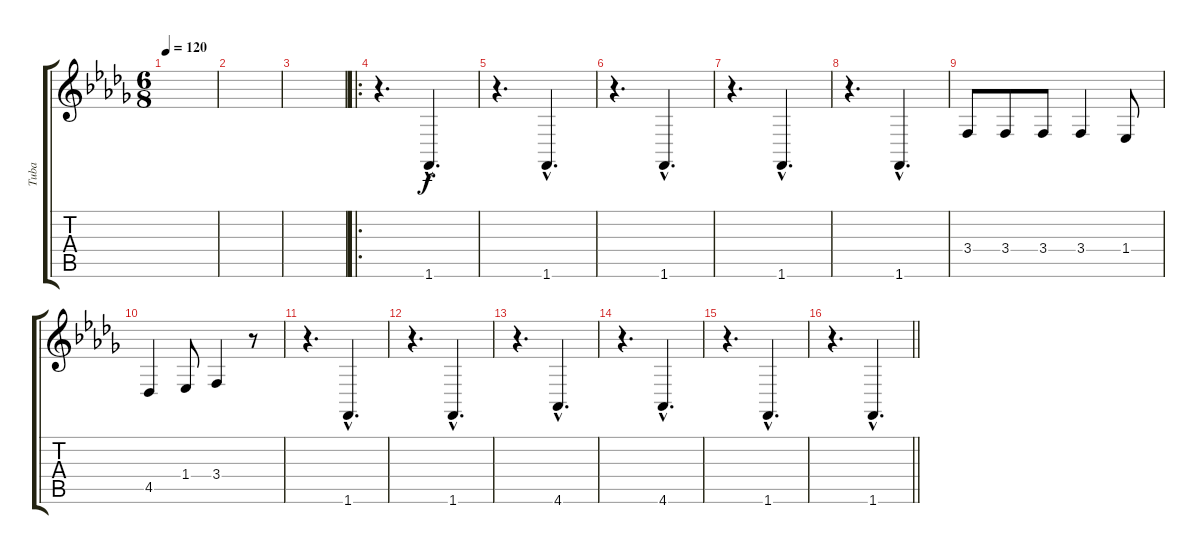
\track ("Tuba" "Tuba") {instrument tuba}
\staff {score tabs}
\tuning (E4 B3 G3 D3 A2 E2) {hide}
\ts (6 8)
\tempo 120
\clef g2
\ks db
|
|
|
\ro
r.4{d} 1.6{hac}.4{d} |
r.4{d} 1.6{hac}.4{d} |
r.4{d} 1.6{hac}.4{d} |
r.4{d} 1.6{hac}.4{d} |
r.4{d} 1.6{hac}.4{d} |
3.4.8 3.4.8 3.4.8 3.4.4 1.4.8 |
4.5.4 1.4.8 3.4.4 r.8 |
r.4{d} 1.6{hac}.4{d} |
r.4{d} 1.6{hac}.4{d} |
r.4{d} 4.6{hac}.4{d} |
r.4{d} 4.6{hac}.4{d} |
r.4{d} 1.6{hac}.4{d} |
\barLineRight lightlight
r.4{d} 1.6{hac}.4{d}
